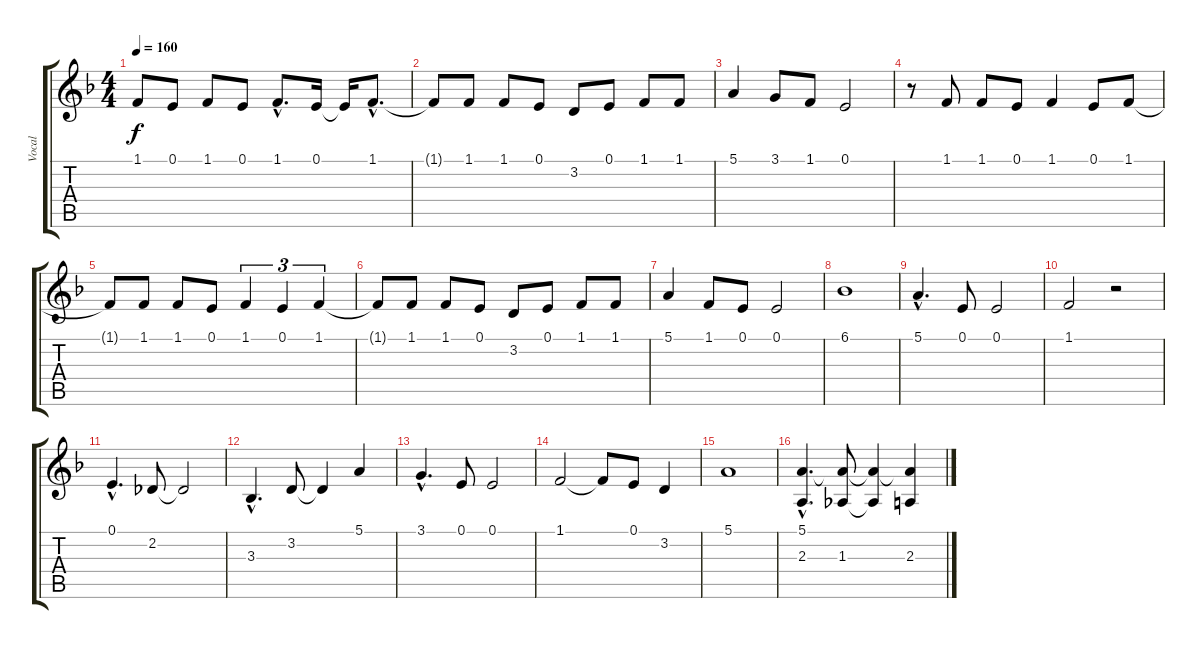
\track ("Vocal" "Vocal") {instrument trumpet}
\staff {score tabs}
\tuning (E4 B3 G3 D3 A2 E2) {hide}
\ts (4 4)
\tempo 160
\clef g2
\ks f
1.1{t}.8{dy f} 0.1.8 1.1.8 0.1.8 1.1{hac}.8{d} 0.1.16 0.1{t}.16 1.1{hac}.8{d} |
1.1{t}.8 1.1.8 1.1.8 0.1.8 3.2.8 0.1.8 1.1.8 1.1.8 |
5.1.4 3.1.8 1.1.8 0.1.2 |
r.8 1.1.8 1.1.8 0.1.8 1.1.4 0.1.8 1.1.8 |
1.1{t}.8 1.1.8 1.1.8 0.1.8 1.1.4{tu (3 2)} 0.1.4{tu (3 2)} 1.1.4{tu (3 2)} |
1.1{t}.8 1.1.8 1.1.8 0.1.8 3.2.8 0.1.8 1.1.8 1.1.8 |
5.1.4 1.1.8 0.1.8 0.1.2 |
6.1.1 |
5.1{hac}.4{d} 0.1.8 0.1.2 |
1.1.2 r.2 |
0.1{hac}.4{d} 2.2.8 2.2{t}.2 |
3.3{hac}.4{d} 3.2.8 3.2{t}.4 5.1.4 |
3.1{hac}.4{d} 0.1.8 0.1.2 |
1.1.2 1.1{t}.8 0.1.8 3.2.4 |
5.1.1 |
(5.1{hac} 2.3{hac}).4{d} (5.1{t} 1.3).8 (5.1{t} 1.3{t}).4 (5.1{t} 2.3).4
